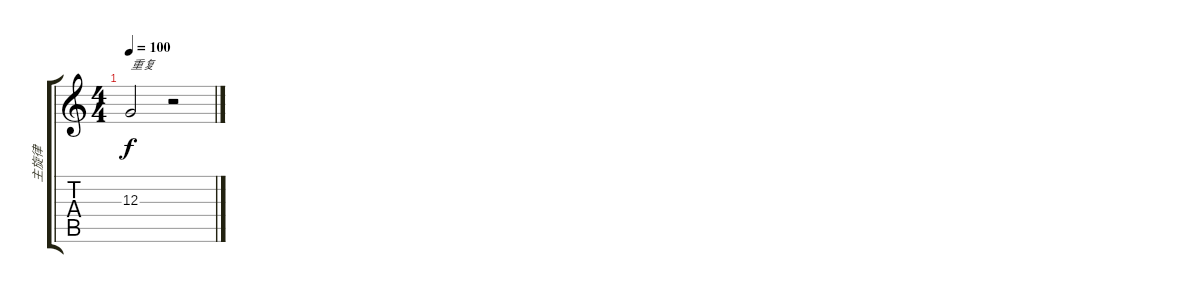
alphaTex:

\track ("主旋律" "主旋律") {instrument sopranosax}
\staff {score tabs}
\tuning (E4 B3 G3 D3 A2 E2) {hide}
\ts (4 4)
\tempo 100
\clef g2
\ks c
12.3{t}.2{txt "重复" dy f} r.2
